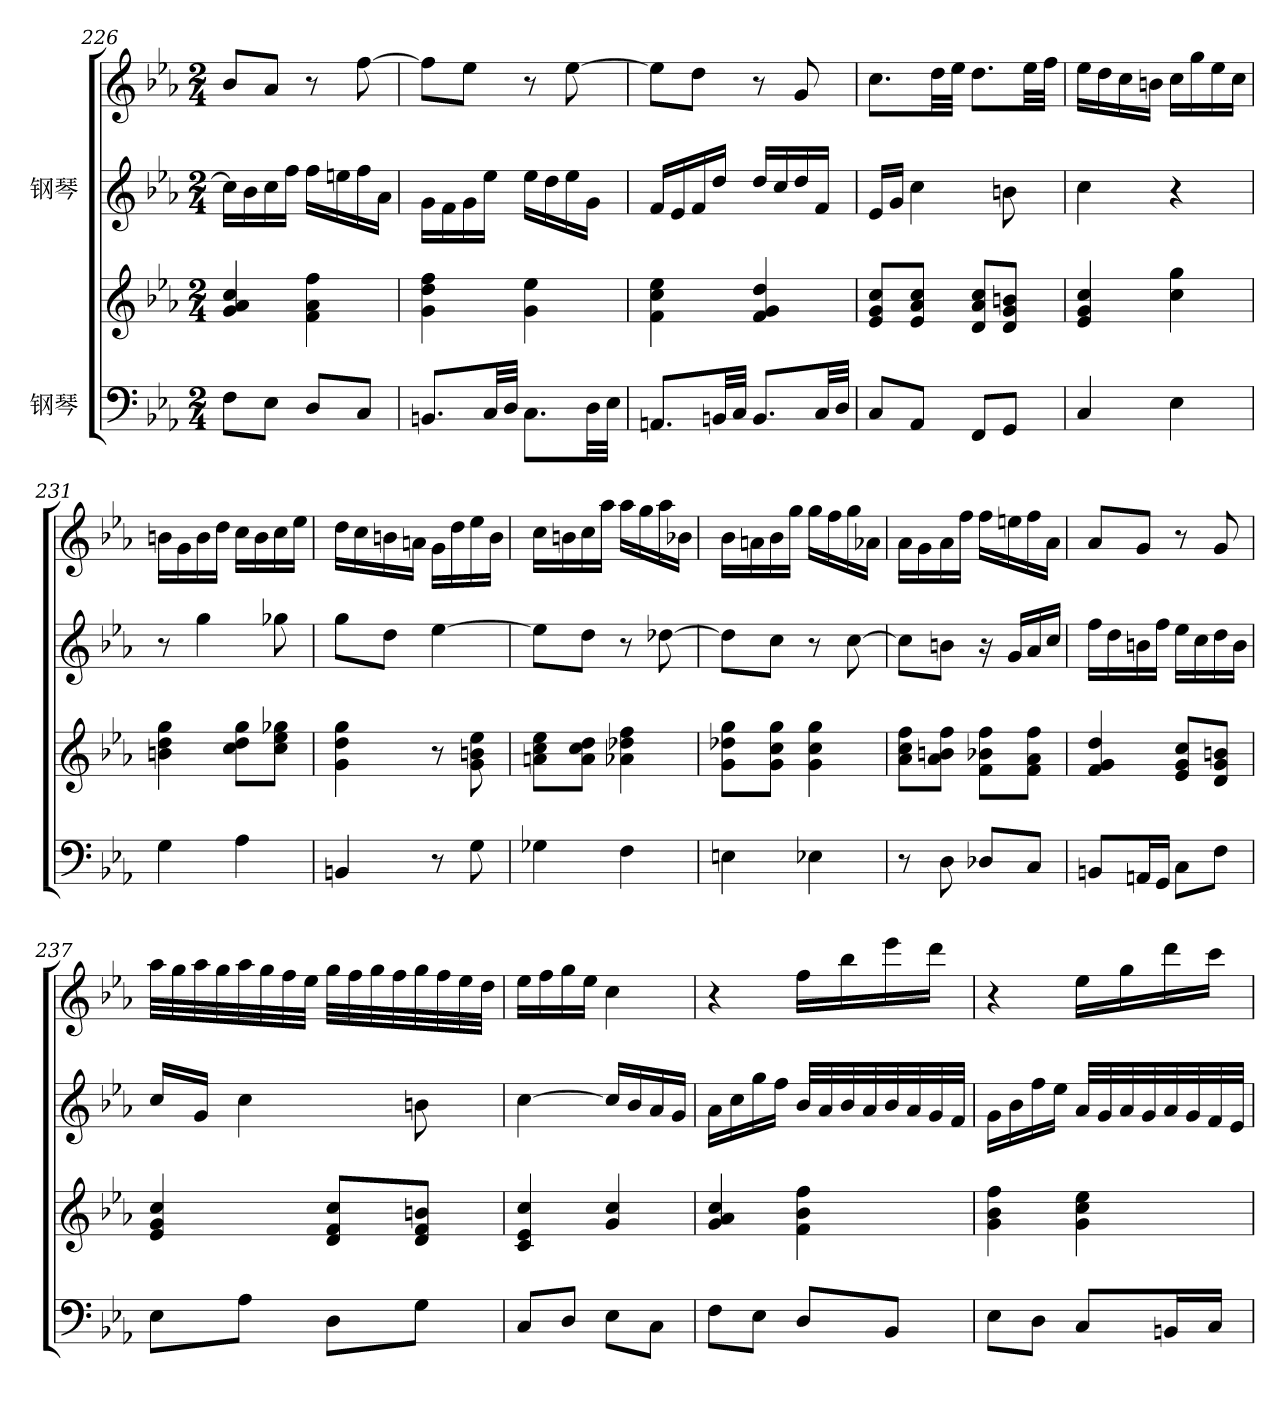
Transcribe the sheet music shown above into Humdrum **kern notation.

**kern	**kern	**kern	**kern
*part2	*part2	*part1	*part1
*staff4	*staff3	*staff2	*staff1
*I"钢琴	*	*I"钢琴	*
!!LO:PB:g=z
*clefF4	*clefG2	*clefG2	*clefG2
*k[b-e-a-]	*k[b-e-a-]	*k[b-e-a-]	*k[b-e-a-]
*M2/4	*M2/4	*M2/4	*M2/4
=226	=226	=226	=226
8F\L	4g/ 4a-/ 4cc/	16cc\LL]	8b-/L
.	.	16b-\	.
8E-\J	.	16cc\	8a-/J
.	.	16ff\JJ	.
8D/L	4f\ 4a-\ 4ff\	16ff\LL	8r
.	.	16een\	.
8C/J	.	16ff\	[8ff\
.	.	16a-\JJ	.
=227	=227	=227	=227
8.BBn/L	4g\ 4dd\ 4ff\	16g\LL	8ff\L]
.	.	16f\	.
.	.	16g\	8ee-\J
32C/LL	.	16ee-\JJ	.
32D/JJJ	.	.	.
8.C\L	4g\ 4ee-\	16ee-\LL	8r
.	.	16dd\	.
.	.	16ee-\	[8ee-\
32D\LL	.	16g\JJ	.
32E-\JJJ	.	.	.
=228	=228	=228	=228
8.AAn/L	4f\ 4cc\ 4ee-\	16f/LL	8ee-\L]
.	.	16e-/	.
.	.	16f/	8dd\J
32BBn/LL	.	16dd/JJ	.
32C/JJJ	.	.	.
8.BB/L	4f/ 4g/ 4dd/	16dd/LL	8r
.	.	16cc/	.
.	.	16dd/	8g/
32C/LL	.	16f/JJ	.
32D/JJJ	.	.	.
=229	=229	=229	=229
8C/L	8e-/ 8g/ 8cc/L	16e-/LL	8.cc\L
.	.	16g/JJ	.
8AA-/J	8e-/ 8a-/ 8cc/J	4cc\	.
.	.	.	32dd\LL
.	.	.	32ee-\JJJ
8FF/L	8d/ 8a-/ 8cc/L	.	8.dd\L
8GG/J	8d/ 8g/ 8bn/J	8bn\	.
.	.	.	32ee-\LL
.	.	.	32ff\JJJ
!!LO:LB:g=z
=230	=230	=230	=230
4C/	4e-/ 4g/ 4cc/	4cc\	16ee-\LL
.	.	.	16dd\
.	.	.	16cc\
.	.	.	16bn\JJ
4E-\	4cc\ 4gg\	4r	16cc\LL
.	.	.	16gg\
.	.	.	16ee-\
.	.	.	16cc\JJ
=231	=231	=231	=231
4G\	4bn\ 4dd\ 4gg\	8r	16bn\LL
.	.	.	16g\
.	.	4gg\	16b\
.	.	.	16dd\JJ
4A-\	8cc\ 8dd\ 8gg\L	.	16cc\LL
.	.	.	16b\
.	8cc\ 8ee-\ 8gg-X\J	8gg-X\	16cc\
.	.	.	16ee-\JJ
=232	=232	=232	=232
4BBn/	4g\ 4dd\ 4gg\	8gg\L	16dd\LL
.	.	.	16cc\
.	.	8dd\J	16bn\
.	.	.	16an\JJ
8r	8r	[4ee-\	16g\LL
.	.	.	16dd\
8G\	8g\ 8bn\ 8ee-\	.	16ee-\
.	.	.	16b\JJ
=233	=233	=233	=233
4G-X\	8an\ 8cc\ 8ee-\L	8ee-\L]	16cc\LL
.	.	.	16bn\
.	8a\ 8cc\ 8dd\J	8dd\J	16cc\
.	.	.	16aa-\JJ
4F\	4a-X\ 4dd-X\ 4ff\	8r	16aa-\LL
.	.	.	16gg\
.	.	[8dd-X\	16aa-\
.	.	.	16b-X\JJ
!!LO:LB:g=z
=234	=234	=234	=234
4En\	8g\ 8dd-X\ 8gg\L	8dd-\L]	16b-\LL
.	.	.	16an\
.	8g\ 8cc\ 8gg\J	8cc\J	16b-\
.	.	.	16gg\JJ
4E-X\	4g\ 4cc\ 4gg\	8r	16gg\LL
.	.	.	16ff\
.	.	[8cc\	16gg\
.	.	.	16a-X\JJ
=235	=235	=235	=235
8r	8a-\ 8cc\ 8ff\L	8cc\L]	16a-\LL
.	.	.	16g\
8D\	8a-\ 8bn\ 8ff\J	8bn\J	16a-\
.	.	.	16ff\JJ
8D-X/L	8f\ 8b-X\ 8ff\L	16r	16ff\LL
.	.	16g/LL	16een\
8C/J	8f\ 8a-\ 8ff\J	16a-/	16ff\
.	.	16cc/JJ	16a-\JJ
=236	=236	=236	=236
8BBn/L	4f/ 4g/ 4dd/	16ff\LL	8a-/L
.	.	16dd\	.
16AAn/L	.	16bn\	8g/J
16GG/JJ	.	16ff\JJ	.
8C\L	8e-/ 8g/ 8cc/L	16ee-\LL	8r
.	.	16cc\	.
8F\J	8d/ 8g/ 8bn/J	16dd\	8g/
.	.	16b\JJ	.
!!LO:PB:g=z
=237	=237	=237	=237
8E-\L	4e-/ 4g/ 4cc/	16cc/LL	32aa-\LLL
.	.	.	32gg\
.	.	16g/JJ	32aa-\
.	.	.	32gg\
8A-\J	.	4cc\	32aa-\
.	.	.	32gg\
.	.	.	32ff\
.	.	.	32ee-\JJJ
8D\L	8d/ 8f/ 8cc/L	.	32gg\LLL
.	.	.	32ff\
.	.	.	32gg\
.	.	.	32ff\
8G\J	8d/ 8f/ 8bn/J	8bn\	32gg\
.	.	.	32ff\
.	.	.	32ee-\
.	.	.	32dd\JJJ
=238	=238	=238	=238
8C/L	4c/ 4e-/ 4cc/	[4cc\	16ee-\LL
.	.	.	16ff\
8D/J	.	.	16gg\
.	.	.	16ee-\JJ
8E-\L	4g/ 4cc/	16cc/LL]	4cc\
.	.	16b-/	.
8C\J	.	16a-/	.
.	.	16g/JJ	.
=239	=239	=239	=239
8F\L	4g/ 4a-/ 4cc/	16a-\LL	4r
.	.	16cc\	.
8E-\J	.	16gg\	.
.	.	16ff\JJ	.
8D/L	4f\ 4b-\ 4ff\	32b-/LLL	16ff\LL
.	.	32a-/	.
.	.	32b-/	16bb-\
.	.	32a-/	.
8BB-/J	.	32b-/	16eee-\
.	.	32a-/	.
.	.	32g/	16ddd\JJ
.	.	32f/JJJ	.
!!LO:LB:g=z
=240	=240	=240	=240
8E-\L	4g\ 4b-\ 4ff\	16g\LL	4r
.	.	16b-\	.
8D\J	.	16ff\	.
.	.	16ee-\JJ	.
8C/L	4g\ 4cc\ 4ee-\	32a-/LLL	16ee-\LL
.	.	32g/	.
.	.	32a-/	16gg\
.	.	32g/	.
16BBn/L	.	32a-/	16ddd\
.	.	32g/	.
16C/JJ	.	32f/	16ccc\JJ
.	.	32e-/JJJ	.
=	=	=	=
*-	*-	*-	*-
